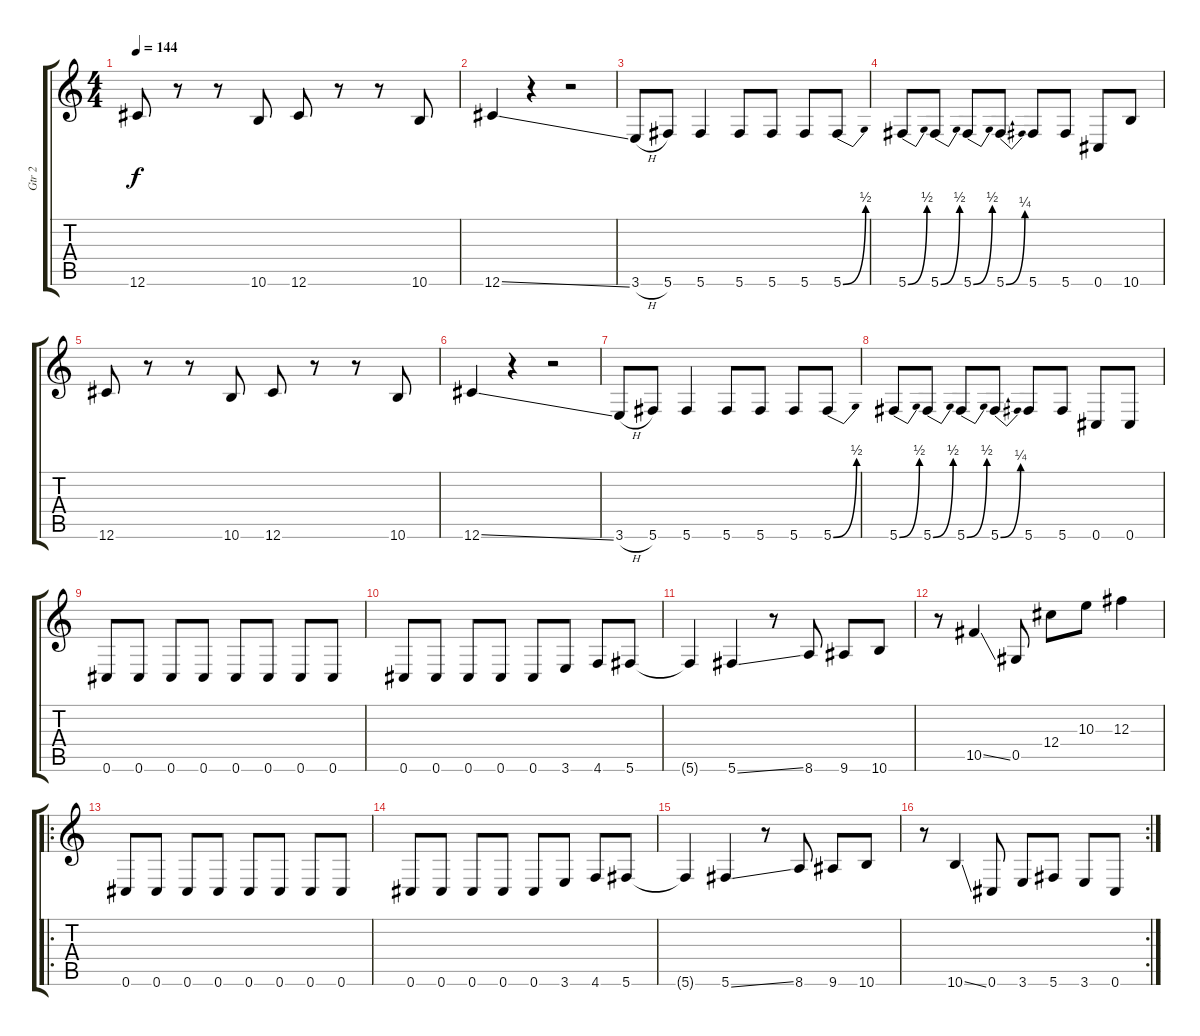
\track ("Gtr 2" "Gtr 2") {instrument distortionguitar}
\staff {score tabs}
\tuning (Eb4 Bb3 Gb3 Db3 Ab2 Db2) {hide}
\ts (4 4)
\tempo 144
\clef g2
\ks c
12.6.8{dy f} r.8 r.8 10.6.8 12.6.8 r.8 r.8 10.6.8 |
12.6{ss}.4 r.4 r.2 |
3.6{h}.8 5.6.8 5.6.4 5.6.8 5.6.8 5.6.8 5.6{be (bend 0 0 60 2)}.8 |
5.6{be (bend 0 0 60 2)}.8 5.6{be (bend 0 0 60 2)}.8 5.6{be (bend 0 0 60 2)}.8 5.6{be (bend 0 0 60 1)}.8 5.6.8 5.6.8 0.6.8 10.6.8 |
12.6.8 r.8 r.8 10.6.8 12.6.8 r.8 r.8 10.6.8 |
12.6{ss}.4 r.4 r.2 |
3.6{h}.8 5.6.8 5.6.4 5.6.8 5.6.8 5.6.8 5.6{be (bend 0 0 60 2)}.8 |
5.6{be (bend 0 0 60 2)}.8 5.6{be (bend 0 0 60 2)}.8 5.6{be (bend 0 0 60 2)}.8 5.6{be (bend 0 0 60 1)}.8 5.6.8 5.6.8 0.6.8 0.6.8 |
0.6.8 0.6.8 0.6.8 0.6.8 0.6.8 0.6.8 0.6.8 0.6.8 |
0.6.8 0.6.8 0.6.8 0.6.8 0.6.8 3.6.8 4.6.8 5.6.8 |
5.6{t}.4 5.6{ss}.4 r.8 8.6.8 9.6.8 10.6.8 |
r.8 10.5{ss}.4 0.5.8 12.4.8 10.3.8 12.3.4 |
\ro
0.6.8 0.6.8 0.6.8 0.6.8 0.6.8 0.6.8 0.6.8 0.6.8 |
0.6.8 0.6.8 0.6.8 0.6.8 0.6.8 3.6.8 4.6.8 5.6.8 |
5.6{t}.4 5.6{ss}.4 r.8 8.6.8 9.6.8 10.6.8 |
\rc 2
r.8 10.6{ss}.4 0.6.8 3.6.8 5.6.8 3.6.8 0.6.8
